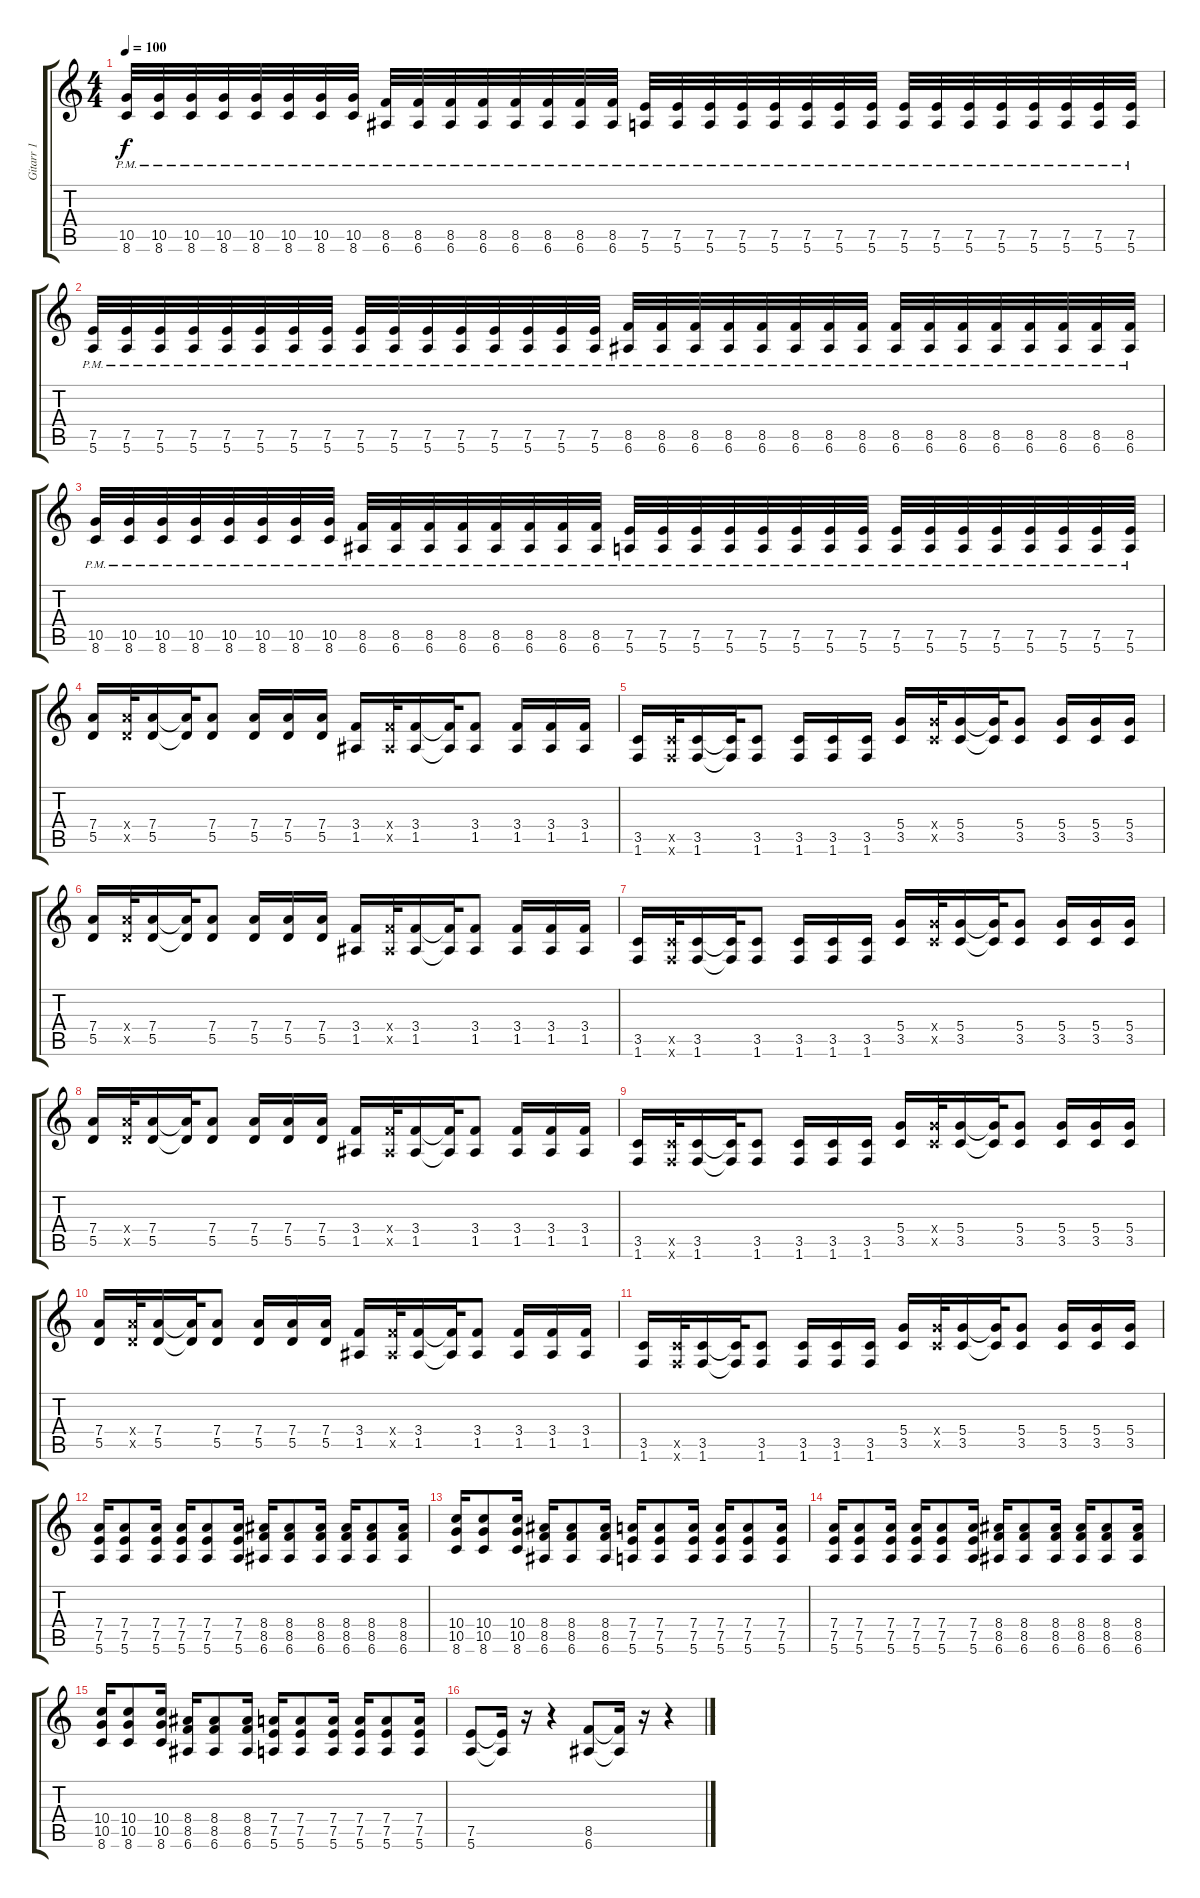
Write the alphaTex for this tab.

\track ("Gitarr 1" "Gitarr 1") {instrument distortionguitar}
\staff {score tabs}
\tuning (E4 B3 G3 D3 A2 E2) {hide}
\ts (4 4)
\tempo 100
\clef g2
\ks c
(10.5{pm} 8.6{pm}).32{dy f} (10.5{pm} 8.6{pm}).32 (10.5{pm} 8.6{pm}).32 (10.5{pm} 8.6{pm}).32 (10.5{pm} 8.6{pm}).32 (10.5{pm} 8.6{pm}).32 (10.5{pm} 8.6{pm}).32 (10.5{pm} 8.6{pm}).32 (8.5{pm} 6.6{pm}).32 (8.5{pm} 6.6{pm}).32 (8.5{pm} 6.6{pm}).32 (8.5{pm} 6.6{pm}).32 (8.5 6.6{pm}).32 (8.5{pm} 6.6{pm}).32 (8.5{pm} 6.6{pm}).32 (8.5{pm} 6.6{pm}).32 (7.5{pm} 5.6{pm}).32 (7.5{pm} 5.6{pm}).32 (7.5 5.6{pm}).32 (7.5{pm} 5.6{pm}).32 (7.5{pm} 5.6{pm}).32 (7.5{pm} 5.6{pm}).32 (7.5{pm} 5.6{pm}).32 (7.5{pm} 5.6{pm}).32 (7.5{pm} 5.6{pm}).32 (7.5{pm} 5.6{pm}).32 (7.5{pm} 5.6{pm}).32 (7.5{pm} 5.6{pm}).32 (7.5{pm} 5.6{pm}).32 (7.5{pm} 5.6{pm}).32 (7.5{pm} 5.6{pm}).32 (7.5{pm} 5.6{pm}).32 |
(7.5{pm} 5.6{pm}).32 (7.5{pm} 5.6{pm}).32 (7.5{pm} 5.6{pm}).32 (7.5{pm} 5.6{pm}).32 (7.5{pm} 5.6{pm}).32 (7.5{pm} 5.6{pm}).32 (7.5{pm} 5.6{pm}).32 (7.5{pm} 5.6{pm}).32 (7.5{pm} 5.6{pm}).32 (7.5{pm} 5.6{pm}).32 (7.5{pm} 5.6{pm}).32 (7.5{pm} 5.6{pm}).32 (7.5{pm} 5.6{pm}).32 (7.5{pm} 5.6{pm}).32 (7.5{pm} 5.6{pm}).32 (7.5{pm} 5.6{pm}).32 (8.5{pm} 6.6{pm}).32 (8.5{pm} 6.6{pm}).32 (8.5{pm} 6.6{pm}).32 (8.5{pm} 6.6{pm}).32 (8.5{pm} 6.6{pm}).32 (8.5{pm} 6.6{pm}).32 (8.5{pm} 6.6{pm}).32 (8.5{pm} 6.6{pm}).32 (8.5{pm} 6.6{pm}).32 (8.5{pm} 6.6{pm}).32 (8.5{pm} 6.6{pm}).32 (8.5{pm} 6.6{pm}).32 (8.5{pm} 6.6{pm}).32 (8.5{pm} 6.6{pm}).32 (8.5{pm} 6.6{pm}).32 (8.5{pm} 6.6{pm}).32 |
(10.5{pm} 8.6{pm}).32 (10.5{pm} 8.6{pm}).32 (10.5{pm} 8.6{pm}).32 (10.5{pm} 8.6{pm}).32 (10.5{pm} 8.6{pm}).32 (10.5{pm} 8.6{pm}).32 (10.5{pm} 8.6{pm}).32 (10.5{pm} 8.6{pm}).32 (8.5{pm} 6.6{pm}).32 (8.5{pm} 6.6{pm}).32 (8.5{pm} 6.6{pm}).32 (8.5{pm} 6.6{pm}).32 (8.5 6.6{pm}).32 (8.5{pm} 6.6{pm}).32 (8.5{pm} 6.6{pm}).32 (8.5{pm} 6.6{pm}).32 (7.5{pm} 5.6{pm}).32 (7.5{pm} 5.6{pm}).32 (7.5 5.6{pm}).32 (7.5{pm} 5.6{pm}).32 (7.5{pm} 5.6{pm}).32 (7.5{pm} 5.6{pm}).32 (7.5{pm} 5.6{pm}).32 (7.5{pm} 5.6{pm}).32 (7.5{pm} 5.6{pm}).32 (7.5{pm} 5.6{pm}).32 (7.5{pm} 5.6{pm}).32 (7.5{pm} 5.6{pm}).32 (7.5{pm} 5.6{pm}).32 (7.5{pm} 5.6{pm}).32 (7.5{pm} 5.6{pm}).32 (7.5{pm} 5.6{pm}).32 |
(7.4 5.5).16 (7.4{x} 5.5{x}).32 (7.4 5.5).16 (7.4{t} 5.5{t}).32 (7.4 5.5).8 (7.4 5.5).16 (7.4 5.5).16 (7.4 5.5).16 (3.4 1.5).16 (3.4{x} 1.5{x}).32 (3.4 1.5).16 (3.4{t} 1.5{t}).32 (3.4 1.5).8 (3.4 1.5).16 (3.4 1.5).16 (3.4 1.5).16 |
(3.5 1.6).16 (3.5{x} 1.6{x}).32 (3.5 1.6).16 (3.5{t} 1.6{t}).32 (3.5 1.6).8 (3.5 1.6).16 (3.5 1.6).16 (3.5 1.6).16 (5.4 3.5).16 (5.4{x} 3.5{x}).32 (5.4 3.5).16 (5.4{t} 3.5{t}).32 (5.4 3.5).8 (5.4 3.5).16 (5.4 3.5).16 (5.4 3.5).16 |
(7.4 5.5).16 (7.4{x} 5.5{x}).32 (7.4 5.5).16 (7.4{t} 5.5{t}).32 (7.4 5.5).8 (7.4 5.5).16 (7.4 5.5).16 (7.4 5.5).16 (3.4 1.5).16 (3.4{x} 1.5{x}).32 (3.4 1.5).16 (3.4{t} 1.5{t}).32 (3.4 1.5).8 (3.4 1.5).16 (3.4 1.5).16 (3.4 1.5).16 |
(3.5 1.6).16 (3.5{x} 1.6{x}).32 (3.5 1.6).16 (3.5{t} 1.6{t}).32 (3.5 1.6).8 (3.5 1.6).16 (3.5 1.6).16 (3.5 1.6).16 (5.4 3.5).16 (5.4{x} 3.5{x}).32 (5.4 3.5).16 (5.4{t} 3.5{t}).32 (5.4 3.5).8 (5.4 3.5).16 (5.4 3.5).16 (5.4 3.5).16 |
(7.4 5.5).16 (7.4{x} 5.5{x}).32 (7.4 5.5).16 (7.4{t} 5.5{t}).32 (7.4 5.5).8 (7.4 5.5).16 (7.4 5.5).16 (7.4 5.5).16 (3.4 1.5).16 (3.4{x} 1.5{x}).32 (3.4 1.5).16 (3.4{t} 1.5{t}).32 (3.4 1.5).8 (3.4 1.5).16 (3.4 1.5).16 (3.4 1.5).16 |
(3.5 1.6).16 (3.5{x} 1.6{x}).32 (3.5 1.6).16 (3.5{t} 1.6{t}).32 (3.5 1.6).8 (3.5 1.6).16 (3.5 1.6).16 (3.5 1.6).16 (5.4 3.5).16 (5.4{x} 3.5{x}).32 (5.4 3.5).16 (5.4{t} 3.5{t}).32 (5.4 3.5).8 (5.4 3.5).16 (5.4 3.5).16 (5.4 3.5).16 |
(7.4 5.5).16 (7.4{x} 5.5{x}).32 (7.4 5.5).16 (7.4{t} 5.5{t}).32 (7.4 5.5).8 (7.4 5.5).16 (7.4 5.5).16 (7.4 5.5).16 (3.4 1.5).16 (3.4{x} 1.5{x}).32 (3.4 1.5).16 (3.4{t} 1.5{t}).32 (3.4 1.5).8 (3.4 1.5).16 (3.4 1.5).16 (3.4 1.5).16 |
(3.5 1.6).16 (3.5{x} 1.6{x}).32 (3.5 1.6).16 (3.5{t} 1.6{t}).32 (3.5 1.6).8 (3.5 1.6).16 (3.5 1.6).16 (3.5 1.6).16 (5.4 3.5).16 (5.4{x} 3.5{x}).32 (5.4 3.5).16 (5.4{t} 3.5{t}).32 (5.4 3.5).8 (5.4 3.5).16 (5.4 3.5).16 (5.4 3.5).16 |
(7.4 7.5 5.6).16 (7.4 7.5 5.6).8 (7.4 7.5 5.6).16 (7.4 7.5 5.6).16 (7.4 7.5 5.6).8 (7.4 7.5 5.6).16 (8.4 8.5 6.6).16 (8.4 8.5 6.6).8 (8.4 8.5 6.6).16 (8.4 8.5 6.6).16 (8.4 8.5 6.6).8 (8.4 8.5 6.6).16 |
(10.4 10.5 8.6).16 (10.4 10.5 8.6).8 (10.4 10.5 8.6).16 (8.4 8.5 6.6).16 (8.4 8.5 6.6).8 (8.4 8.5 6.6).16 (7.4 7.5 5.6).16 (7.4 7.5 5.6).8 (7.4 7.5 5.6).16 (7.4 7.5 5.6).16 (7.4 7.5 5.6).8 (7.4 7.5 5.6).16 |
(7.4 7.5 5.6).16 (7.4 7.5 5.6).8 (7.4 7.5 5.6).16 (7.4 7.5 5.6).16 (7.4 7.5 5.6).8 (7.4 7.5 5.6).16 (8.4 8.5 6.6).16 (8.4 8.5 6.6).8 (8.4 8.5 6.6).16 (8.4 8.5 6.6).16 (8.4 8.5 6.6).8 (8.4 8.5 6.6).16 |
(10.4 10.5 8.6).16 (10.4 10.5 8.6).8 (10.4 10.5 8.6).16 (8.4 8.5 6.6).16 (8.4 8.5 6.6).8 (8.4 8.5 6.6).16 (7.4 7.5 5.6).16 (7.4 7.5 5.6).8 (7.4 7.5 5.6).16 (7.4 7.5 5.6).16 (7.4 7.5 5.6).8 (7.4 7.5 5.6).16 |
(7.5 5.6).8 (7.5{t} 5.6{t}).16 r.16 r.4 (8.5 6.6).8 (8.5{t} 6.6{t}).16 r.16 r.4
